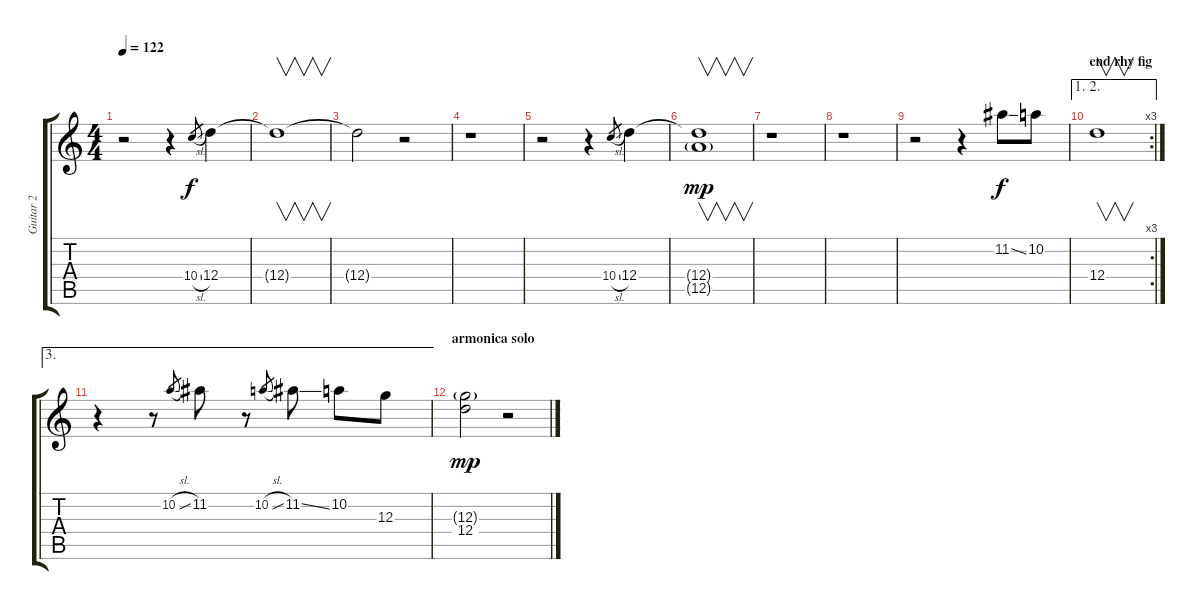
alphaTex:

\track ("Guitar 2" "Guitar 2") {instrument electricguitarclean}
\staff {score tabs}
\tuning (E4 B3 G3 D3 A2 E2) {hide}
\ts (4 4)
\tempo 122
\clef g2
\ks c
r.2{dy f} r.4 10.4{sl}.8{gr} 12.4.4 |
12.4{t}.1{v} |
12.4{t}.2 r.2 |
r.1 |
r.2 r.4 10.4{sl}.8{gr} 12.4.4 |
(12.4{t} 12.5{g}).1{v dy mp} |
r.1 |
r.1 |
r.2 r.4 11.2{ss}.8{dy f} 10.2.8 |
\ae (1 2)
\rc 3
\section ("" "end rhy fig")
12.4.1{v} |
\ae 3
r.4 r.8 10.2{sl}.8{gr} 11.2.8 r.8 10.2{sl}.8{gr} 11.2{ss}.8 10.2.8 12.3.8 |
\section ("" "armonica solo")
(12.3{g} 12.4).2{dy mp} r.2
